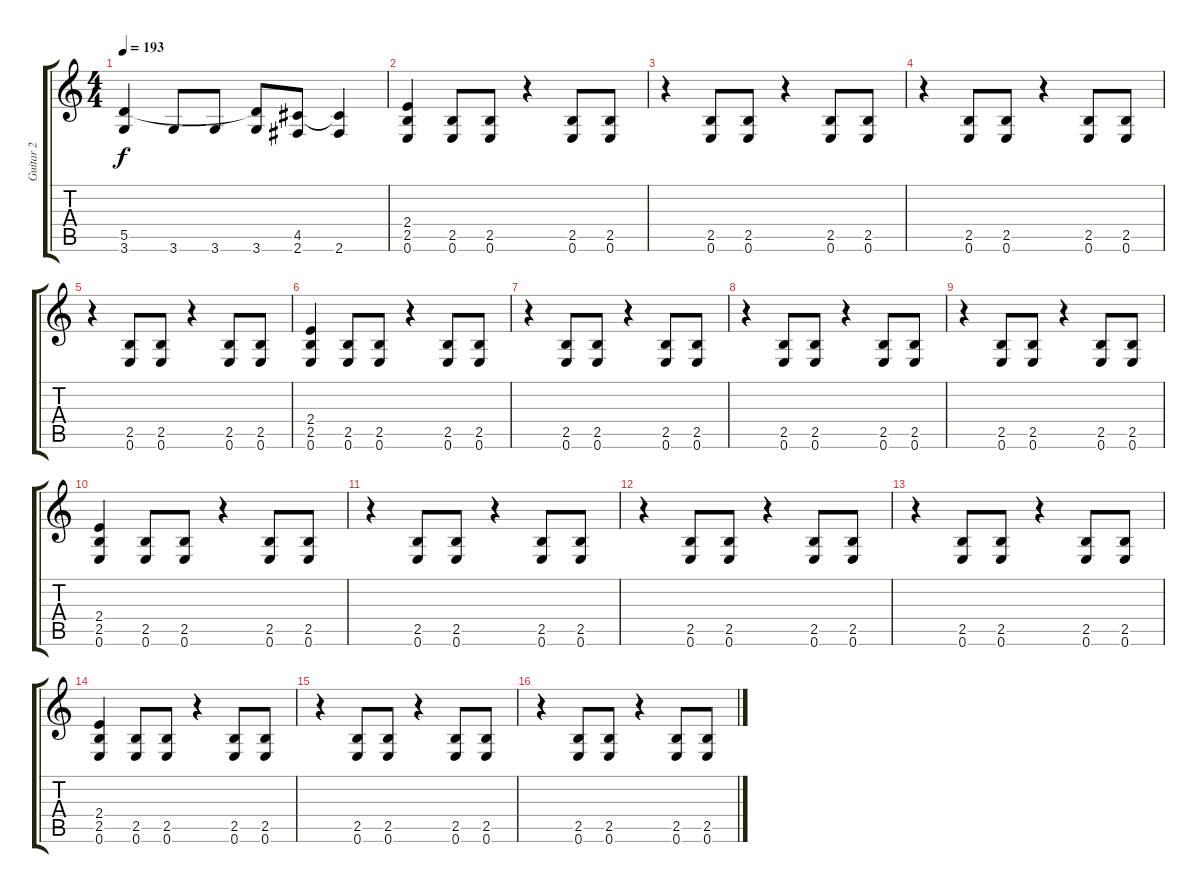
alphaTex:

\track ("Guitar 2" "Guitar 2") {instrument distortionguitar}
\staff {score tabs}
\tuning (E4 B3 G3 D3 A2 E2) {hide}
\ts (4 4)
\tempo 193
\clef g2
\ks c
(5.5 3.6).4{dy f} 3.6.8 3.6.8 (5.5{t} 3.6).8 (4.5 2.6).8 (4.5{t} 2.6).4 |
(2.4 2.5 0.6).4 (2.5 0.6).8 (2.5 0.6).8 r.4 (2.5 0.6).8 (2.5 0.6).8 |
r.4 (2.5 0.6).8 (2.5 0.6).8 r.4 (2.5 0.6).8 (2.5 0.6).8 |
r.4 (2.5 0.6).8 (2.5 0.6).8 r.4 (2.5 0.6).8 (2.5 0.6).8 |
r.4 (2.5 0.6).8 (2.5 0.6).8 r.4 (2.5 0.6).8 (2.5 0.6).8 |
(2.4 2.5 0.6).4 (2.5 0.6).8 (2.5 0.6).8 r.4 (2.5 0.6).8 (2.5 0.6).8 |
r.4 (2.5 0.6).8 (2.5 0.6).8 r.4 (2.5 0.6).8 (2.5 0.6).8 |
r.4 (2.5 0.6).8 (2.5 0.6).8 r.4 (2.5 0.6).8 (2.5 0.6).8 |
r.4 (2.5 0.6).8 (2.5 0.6).8 r.4 (2.5 0.6).8 (2.5 0.6).8 |
(2.4 2.5 0.6).4 (2.5 0.6).8 (2.5 0.6).8 r.4 (2.5 0.6).8 (2.5 0.6).8 |
r.4 (2.5 0.6).8 (2.5 0.6).8 r.4 (2.5 0.6).8 (2.5 0.6).8 |
r.4 (2.5 0.6).8 (2.5 0.6).8 r.4 (2.5 0.6).8 (2.5 0.6).8 |
r.4 (2.5 0.6).8 (2.5 0.6).8 r.4 (2.5 0.6).8 (2.5 0.6).8 |
(2.4 2.5 0.6).4 (2.5 0.6).8 (2.5 0.6).8 r.4 (2.5 0.6).8 (2.5 0.6).8 |
r.4 (2.5 0.6).8 (2.5 0.6).8 r.4 (2.5 0.6).8 (2.5 0.6).8 |
r.4 (2.5 0.6).8 (2.5 0.6).8 r.4 (2.5 0.6).8 (2.5 0.6).8
